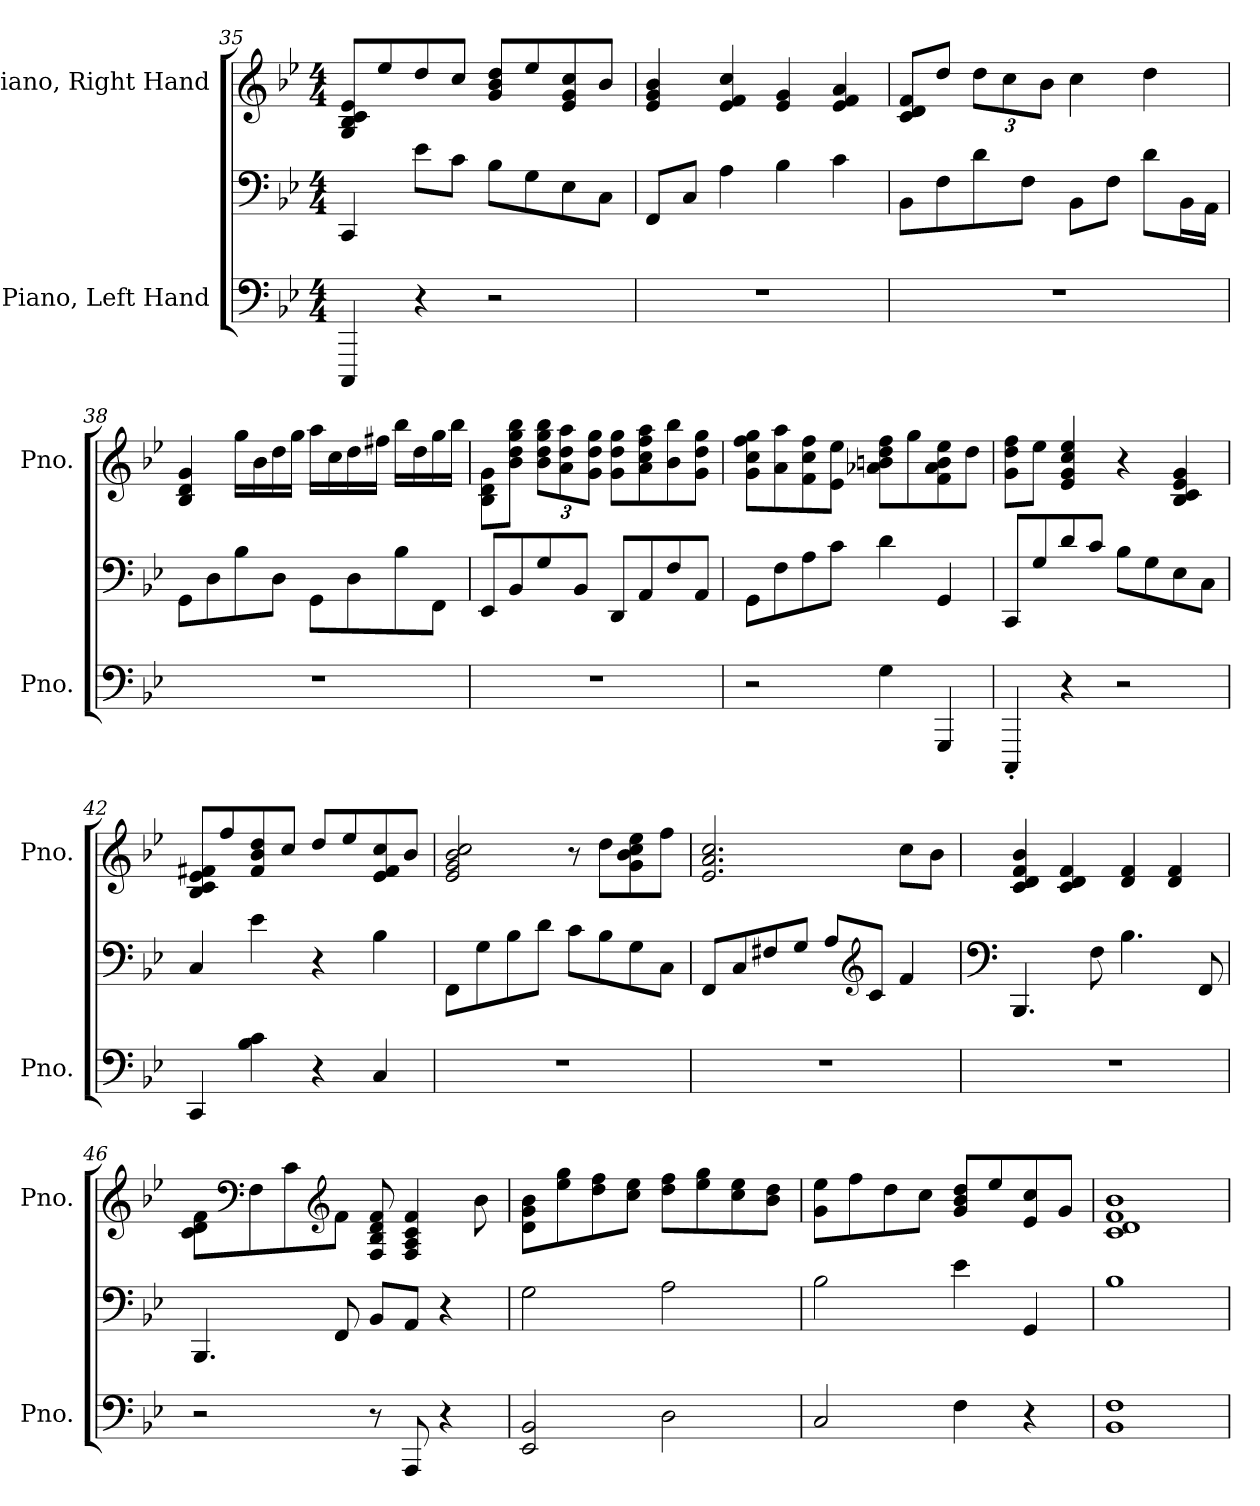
**kern	**kern	**kern
*part2	*part2	*part1
*staff3	*staff2	*staff1
*I"Piano, Left Hand	*	*I"Piano, Right Hand
*I'Pno.	*	*I'Pno.
!!LO:LB:g=z
*clefF4	*clefF4	*clefG2
*k[b-e-]	*k[b-e-]	*k[b-e-]
*M4/4	*M4/4	*M4/4
=35	=35	=35
4CCC/	4CC/	8G/ 8B-/ 8c/ 8e-/L
.	.	8ee-/
4r	8e-\L	8dd/
.	8c\J	8cc/J
2r	8B-\L	8g/ 8b-/ 8dd/L
.	8G\	8ee-/
.	8E-\	8e-/ 8g/ 8cc/
.	8C\J	8b-/J
=36	=36	=36
1r	8FF/L	4e-/ 4g/ 4b-/
.	8C/J	.
.	4A\	4e-/ 4f/ 4cc/
.	4B-\	4e-/ 4g/
.	4c\	4e-/ 4f/ 4a/
=37	=37	=37
1r	8BB-\L	8c/ 8d/ 8f/L
.	8F\	8dd/J
*	*	*Xbrackettup
.	8d\	12dd\L
.	.	12cc\
.	8F\J	.
.	.	12b-\J
.	8BB-\L	4cc\
.	8F\J	.
.	8d\L	4dd\
.	16BB-\L	.
.	16AA\JJ	.
=38	=38	=38
1r	8GG\L	4B-/ 4d/ 4g/
.	8D\	.
.	8B-\	16gg\LL
.	.	16b-\
.	8D\J	16dd\
.	.	16gg\JJ
.	8GG\L	16aa\LL
.	.	16cc\
.	8D\	16dd\
.	.	16ff#X\JJ
.	8B-\	16bb-\LL
.	.	16dd\
.	8FF\J	16gg\
.	.	16bb-\JJ
!!LO:LB:g=z
=39	=39	=39
1r	8EE-/L	8B-\ 8d\ 8g\L
.	8BB-/	8b-\ 8dd\ 8gg\ 8bb-\J
.	8G/	12b-\ 12dd\ 12gg\ 12bb-\L
.	.	12a\ 12dd\ 12aa\
.	8BB-/J	.
.	.	12g\ 12dd\ 12gg\J
.	8DD/L	8g\ 8dd\ 8gg\L
.	8AA/	8a\ 8cc\ 8ff\ 8aa\
.	8F/	8b-\ 8bb-\
.	8AA/J	8g\ 8dd\ 8gg\J
=40	=40	=40
2r	8GG\L	8g\ 8cc\ 8ff\ 8gg\L
.	8F\	8a\ 8aa\
.	8A\	8f\ 8cc\ 8ff\
.	8c\J	8e-\ 8ee-\J
4G\	4d\	8a-X\ 8bn\ 8dd\ 8ff\L
.	.	8gg\
4GGG/	4GG/	8f\ 8a-\ 8b\ 8ee-\
.	.	8dd\J
=41	=41	=41
4CCC'/	8CC/L	8g\ 8dd\ 8ff\L
.	8G/	8ee-\J
4r	8d/	4e-/ 4g/ 4cc/ 4ee-/
.	8c/J	.
2r	8B-\L	4r
.	8G\	.
.	8E-\	4B-/ 4c/ 4e-/ 4g/
.	8C\J	.
=42	=42	=42
4CC/	4C/	8B-/ 8c/ 8e-/ 8f#X/L
.	.	8ff/
4B-\ 4c\	4e-\	8f#/ 8b-/ 8dd/
.	.	8cc/J
4r	4r	8dd/L
.	.	8ee-/
4C/	4B-\	8e-/ 8f#/ 8cc/
.	.	8b-/J
!!LO:PB:g=z
=43	=43	=43
1r	8FF\L	2e-/ 2g/ 2b-/ 2cc/
.	8G\	.
.	8B-\	.
.	8d\J	.
.	8c\L	8r
.	8B-\	8dd\L
.	8G\	8g\ 8b-\ 8cc\ 8ee-\
.	8C\J	8ff\J
=44	=44	=44
1r	8FF/L	2.e-/ 2.a/ 2.cc/
.	8C/	.
.	8F#X/	.
.	8G/J	.
.	8A/L	.
*	*clefG2	*
.	8c/J	.
.	4f/	8cc\L
.	.	8b-\J
=45	=45	=45
*	*clefF4	*
1r	4.BBB-/	4c/ 4d/ 4f/ 4b-/
.	.	4c/ 4d/ 4f/
.	8F\	.
.	4.B-\	4d/ 4f/
.	.	4d/ 4f/
.	8FF/	.
!!LO:LB:g=z
=46	=46	=46
2r	4.BBB-/	8c\ 8d\ 8f\L
*	*	*clefF4
.	.	8F\
.	.	8c\
*	*	*clefG2
.	8FF/	8f\J
8r	8BB-/L	8F/ 8B-/ 8d/ 8f/
8AAA/	8AA/J	4F/ 4A/ 4c/ 4f/
4r	4r	.
.	.	8b-\
=47	=47	=47
2EE-/ 2BB-/	2G\	8d\ 8g\ 8b-\L
.	.	8ee-\ 8gg\
.	.	8dd\ 8ff\
.	.	8cc\ 8ee-\J
2D\	2A\	8dd\ 8ff\L
.	.	8ee-\ 8gg\
.	.	8cc\ 8ee-\
.	.	8b-\ 8dd\J
=48	=48	=48
2C/	2B-\	8g\ 8ee-\L
.	.	8ff\
.	.	8dd\
.	.	8cc\J
4F\	4e-\	8g/ 8b-/ 8dd/L
.	.	8ee-/
4r	4GG/	8e-/ 8cc/
.	.	8g/J
=49	=49	=49
1BB- 1F	1B-	1c 1d 1f 1b-
=	=	=
*-	*-	*-
